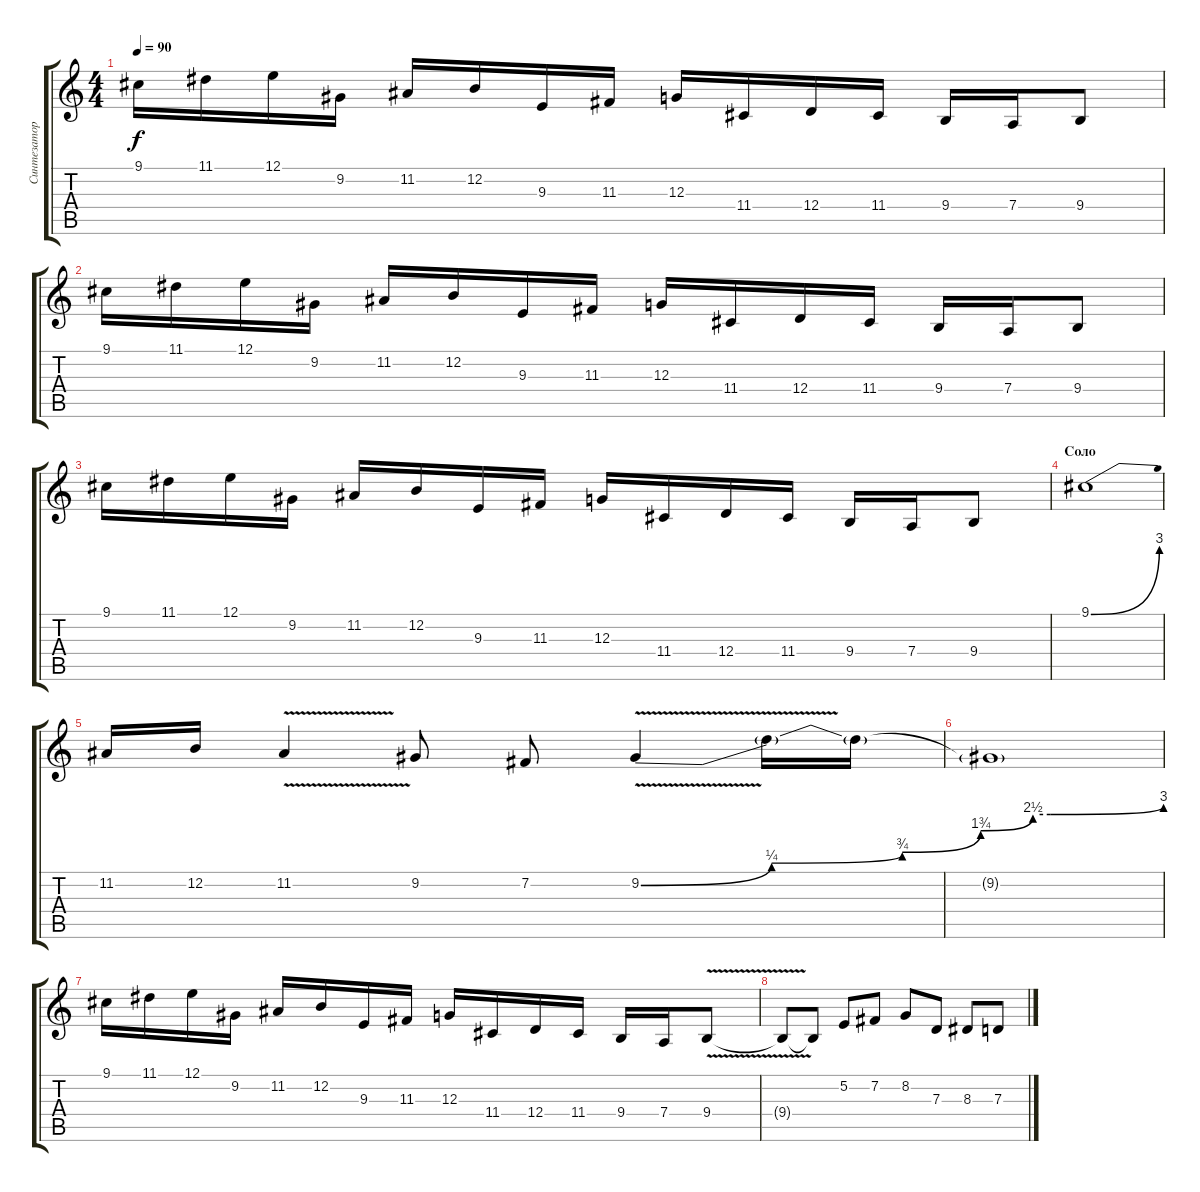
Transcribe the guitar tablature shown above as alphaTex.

\track ("Синтезатор" "Синтезатор") {instrument shamisen}
\staff {score tabs}
\tuning (E4 B3 G3 D3 A2 E2) {hide}
\ts (4 4)
\tempo 90
\clef g2
\ks c
9.1.16{dy f} 11.1.16 12.1.16 9.2.16 11.2.16 12.2.16 9.3.16 11.3.16 12.3.16 11.4.16 12.4.16 11.4.16 9.4.16 7.4.16 9.4.8 |
9.1.16 11.1.16 12.1.16 9.2.16 11.2.16 12.2.16 9.3.16 11.3.16 12.3.16 11.4.16 12.4.16 11.4.16 9.4.16 7.4.16 9.4.8 |
9.1.16 11.1.16 12.1.16 9.2.16 11.2.16 12.2.16 9.3.16 11.3.16 12.3.16 11.4.16 12.4.16 11.4.16 9.4.16 7.4.16 9.4.8{volume 16} |
\section ("" "Соло")
9.1{be (bend 0 0 60 12)}.1{volume 16 instrument electricguitarclean} |
11.2.16 12.2.16 11.2{v}.4 9.2.8 7.2.8 9.2{be (custom 0 0 15 1 30 3 39 7 45 10 47 10 60 12) v}.4 9.2{t}.16 9.2{t}.16 |
9.2{t}.1 |
9.1.16 11.1.16 12.1.16 9.2.16 11.2.16 12.2.16 9.3.16 11.3.16 12.3.16 11.4.16 12.4.16 11.4.16 9.4.16 7.4.16 9.4{v}.8 |
9.4{t}.8 9.4{t}.8 5.2.8 7.2.8 8.2.8 7.3.8 8.3.8 7.3.8
